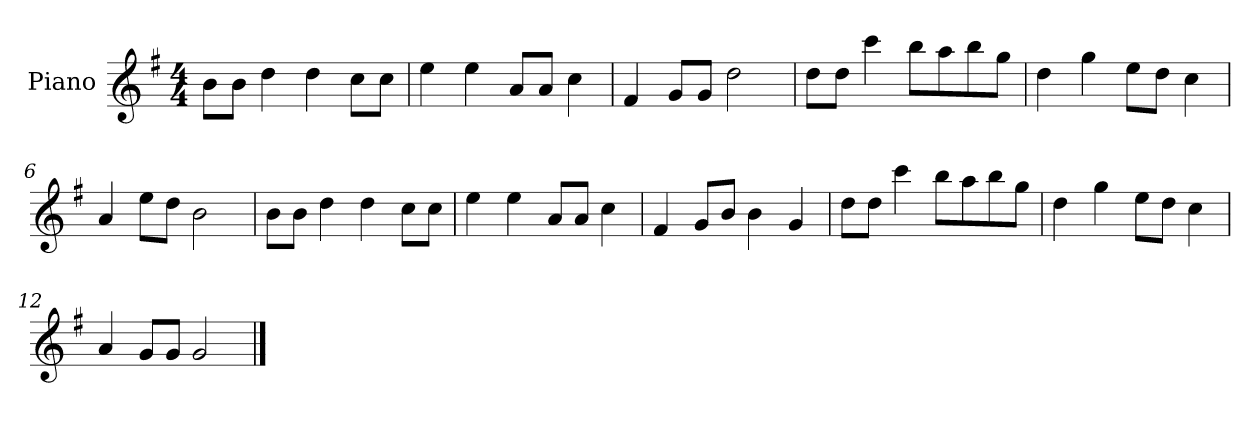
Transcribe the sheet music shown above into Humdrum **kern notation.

**kern
*part1
*staff1
*I"Piano
*I'P-no
*clefG2
*k[f#]
*M4/4
*MM90
=1
8b\L
8b\J
4dd\
4dd\
8cc\L
8cc\J
=2
4ee\
4ee\
8a/L
8a/J
4cc\
=3
4f#/
8g/L
8g/J
2dd\
=4
8dd\L
8dd\J
4ccc\
8bb\L
8aa\
8bb\
8gg\J
=5
4dd\
4gg\
8ee\L
8dd\J
4cc\
=6
4a/
8ee\L
8dd\J
2b\
!!LO:LB:g=z
=7
8b\L
8b\J
4dd\
4dd\
8cc\L
8cc\J
=8
4ee\
4ee\
8a/L
8a/J
4cc\
=9
4f#/
8g/L
8b/J
4b\
4g/
=10
8dd\L
8dd\J
4ccc\
8bb\L
8aa\
8bb\
8gg\J
=11
4dd\
4gg\
8ee\L
8dd\J
4cc\
=12
4a/
8g/L
8g/J
2g/
==
*-
